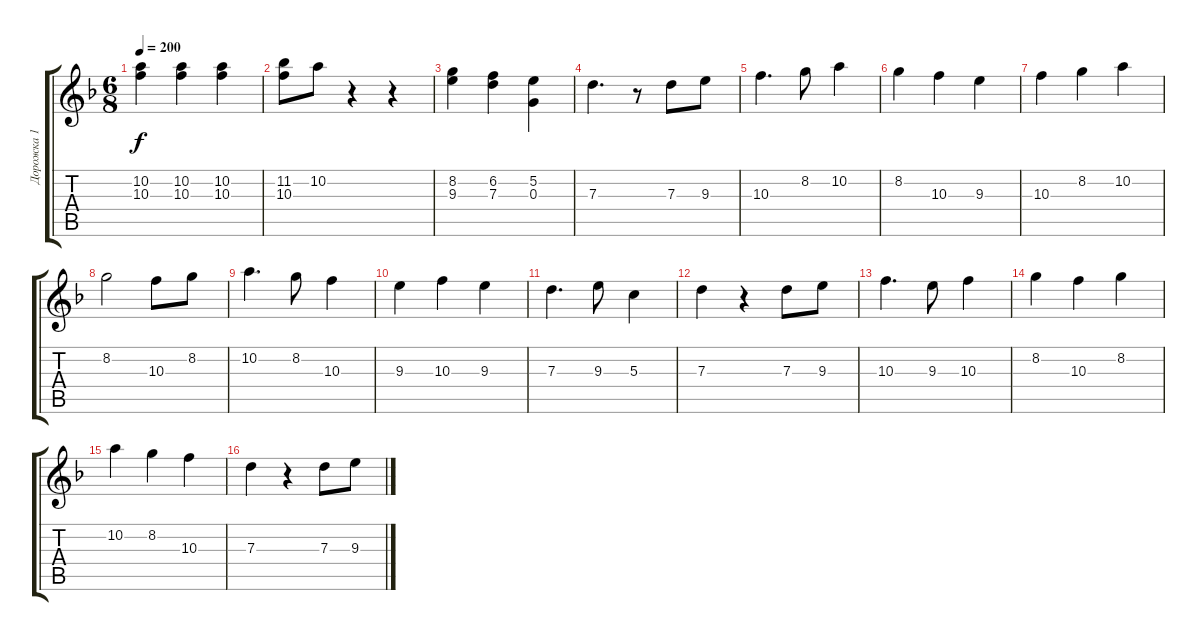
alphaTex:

\track ("Дорожка 1" "Дорожка 1") {instrument acousticguitarsteel}
\staff {score tabs}
\tuning (E4 B3 G3 D3 A2 E2) {hide}
\ts (6 8)
\tempo 200
\clef g2
\ks f
(10.2 10.3).4{dy f} (10.2 10.3).4 (10.2 10.3).4 |
(11.2 10.3).8 10.2.8 r.4 r.4 |
(8.2 9.3).4 (6.2 7.3).4 (5.2 0.3).4 |
7.3.4{d} r.8 7.3.8 9.3.8 |
10.3.4{d} 8.2.8 10.2.4 |
8.2.4 10.3.4 9.3.4 |
10.3.4 8.2.4 10.2.4 |
8.2.2 10.3.8 8.2.8 |
10.2.4{d} 8.2.8 10.3.4 |
9.3.4 10.3.4 9.3.4 |
7.3.4{d} 9.3.8 5.3.4 |
7.3.4 r.4 7.3.8 9.3.8 |
10.3.4{d} 9.3.8 10.3.4 |
8.2.4 10.3.4 8.2.4 |
10.2.4 8.2.4 10.3.4 |
7.3.4 r.4 7.3.8 9.3.8
